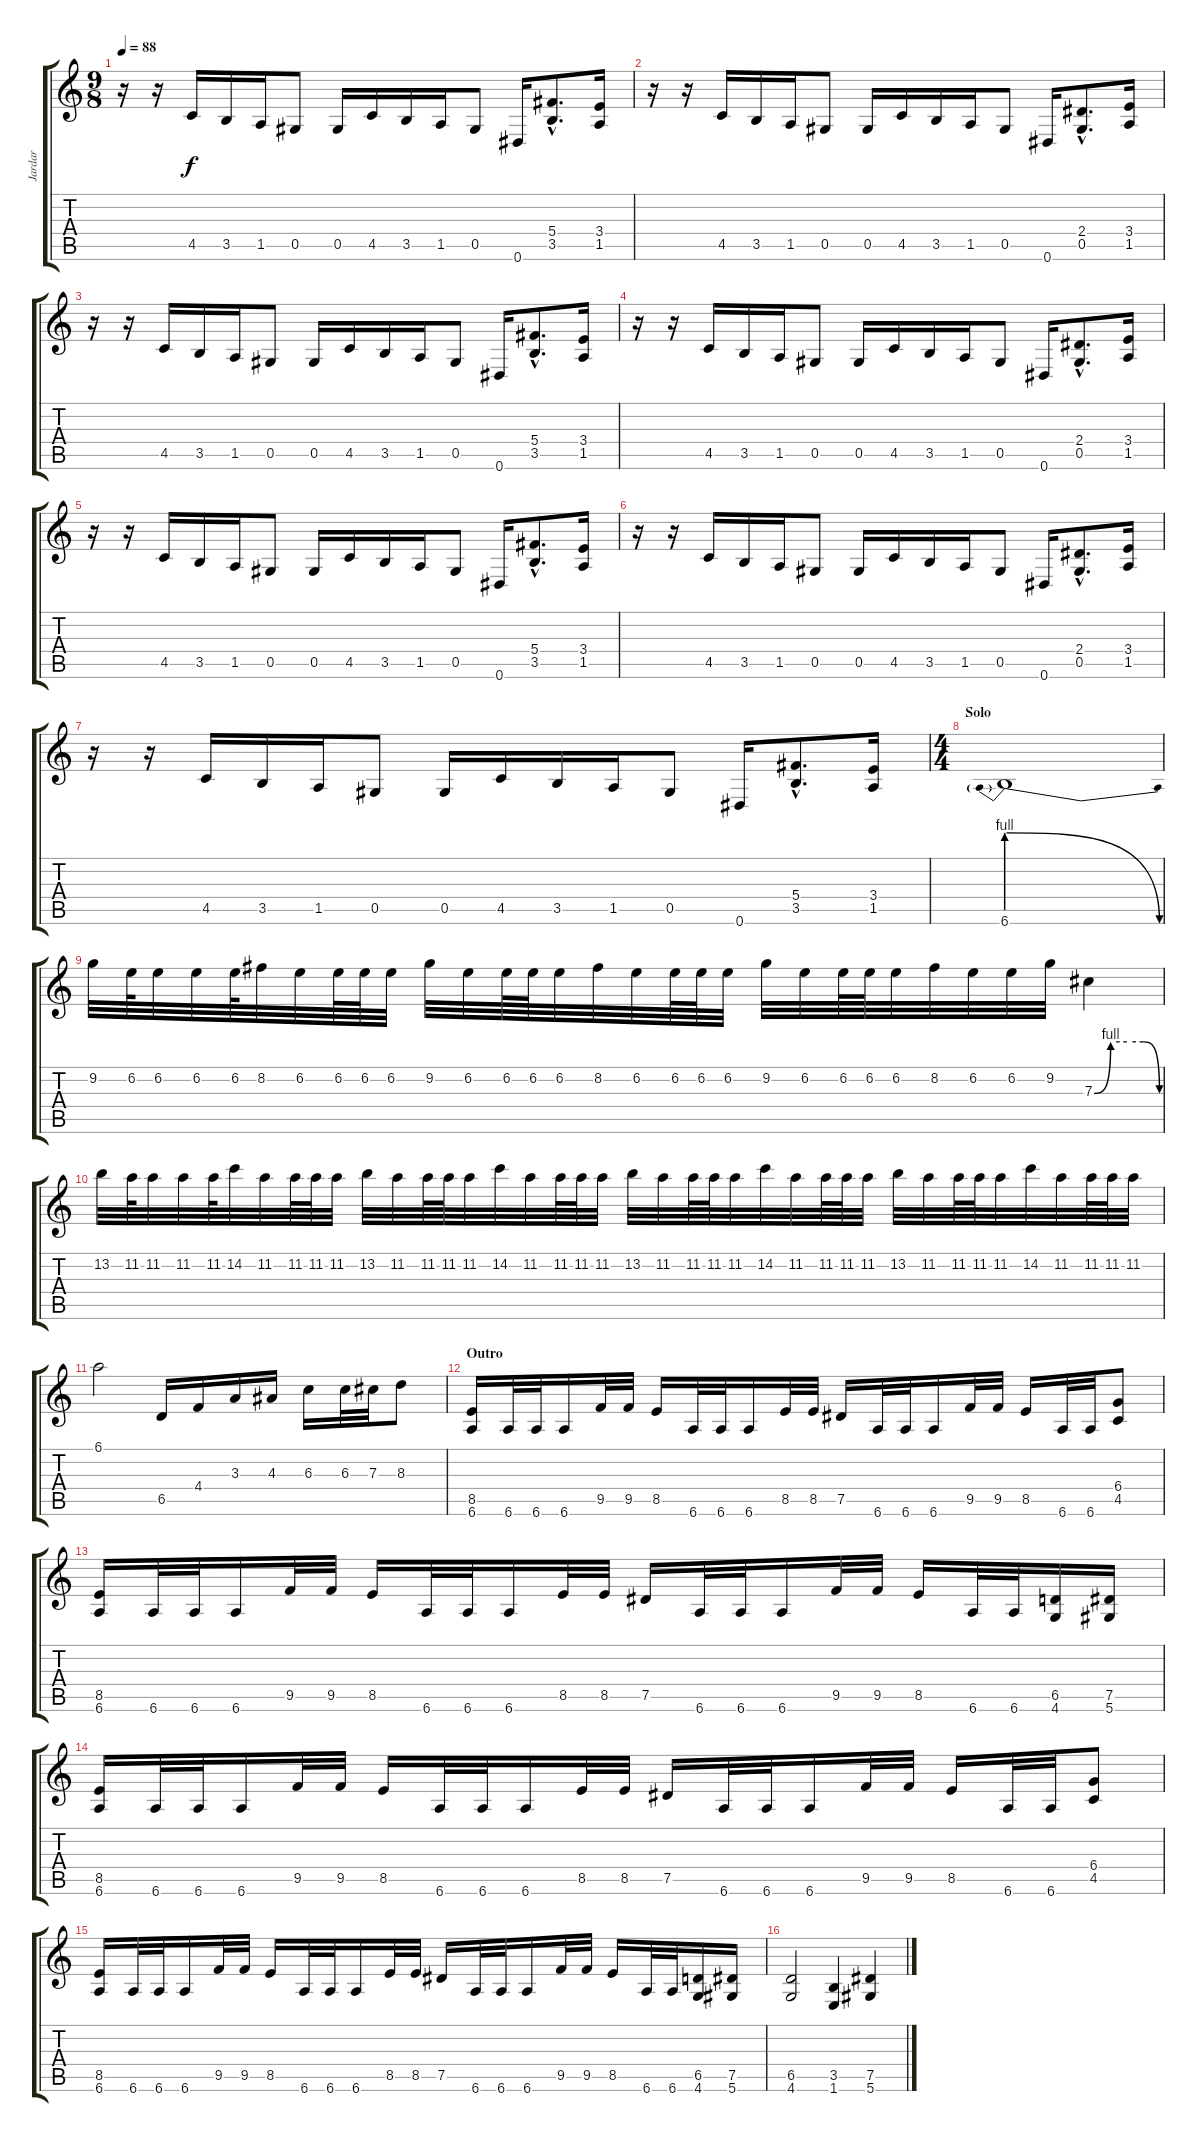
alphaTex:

\track ("Jardar" "Jardar") {instrument distortionguitar}
\staff {score tabs}
\tuning (Eb4 Bb3 Gb3 Db3 Ab2 Eb2) {hide}
\ts (9 8)
\tempo 88
\clef g2
\ks c
r.16{dy f} r.16 4.5.16 3.5.16 1.5.16 0.5.8 0.5.16 4.5.16 3.5.16 1.5.16 0.5.8 0.6.16 (5.4{hac} 3.5{hac}).8{d} (3.4 1.5).16 |
r.16 r.16 4.5.16 3.5.16 1.5.16 0.5.8 0.5.16 4.5.16 3.5.16 1.5.16 0.5.8 0.6.16 (2.4{hac} 0.5{hac}).8{d} (3.4 1.5).16 |
r.16 r.16 4.5.16 3.5.16 1.5.16 0.5.8 0.5.16 4.5.16 3.5.16 1.5.16 0.5.8 0.6.16 (5.4{hac} 3.5{hac}).8{d} (3.4 1.5).16 |
r.16 r.16 4.5.16 3.5.16 1.5.16 0.5.8 0.5.16 4.5.16 3.5.16 1.5.16 0.5.8 0.6.16 (2.4{hac} 0.5{hac}).8{d} (3.4 1.5).16 |
r.16 r.16 4.5.16 3.5.16 1.5.16 0.5.8 0.5.16 4.5.16 3.5.16 1.5.16 0.5.8 0.6.16 (5.4{hac} 3.5{hac}).8{d} (3.4 1.5).16 |
r.16 r.16 4.5.16 3.5.16 1.5.16 0.5.8 0.5.16 4.5.16 3.5.16 1.5.16 0.5.8 0.6.16 (2.4{hac} 0.5{hac}).8{d} (3.4 1.5).16 |
r.16 r.16 4.5.16 3.5.16 1.5.16 0.5.8 0.5.16 4.5.16 3.5.16 1.5.16 0.5.8 0.6.16 (5.4{hac} 3.5{hac}).8{d} (3.4 1.5).16 |
\ts (4 4)
\section ("" "Solo")
6.6{be (prebendrelease 0 4 60 0)}.1 |
9.2.32 6.2.64 6.2.32 6.2.32 6.2.64 8.2.32 6.2.32 6.2.64 6.2.64 6.2.32 9.2.32 6.2.32 6.2.64 6.2.64 6.2.32 8.2.32 6.2.32 6.2.64 6.2.64 6.2.32 9.2.32 6.2.32 6.2.64 6.2.64 6.2.32 8.2.32 6.2.32 6.2.32 9.2.32 7.3{be (custom 0 0 15 4 30 4 45 4 60 0)}.4 |
13.2.32 11.2.64 11.2.32 11.2.32 11.2.64 14.2.32 11.2.32 11.2.64 11.2.64 11.2.32 13.2.32 11.2.32 11.2.64 11.2.64 11.2.32 14.2.32 11.2.32 11.2.64 11.2.64 11.2.32 13.2.32 11.2.32 11.2.64 11.2.64 11.2.32 14.2.32 11.2.32 11.2.64 11.2.64 11.2.32 13.2.32 11.2.32 11.2.64 11.2.64 11.2.32 14.2.32 11.2.32 11.2.64 11.2.64 11.2.32 |
6.1.2 6.5.16 4.4.16 3.3.16 4.3.16 6.3.16 6.3.32 7.3.32 8.3.8 |
\section ("" "Outro")
(8.5 6.6).16 6.6.32 6.6.32 6.6.16 9.5.32 9.5.32 8.5.16 6.6.32 6.6.32 6.6.16 8.5.32 8.5.32 7.5.16 6.6.32 6.6.32 6.6.16 9.5.32 9.5.32 8.5.16 6.6.32 6.6.32 (6.4 4.5).8 |
(8.5 6.6).16 6.6.32 6.6.32 6.6.16 9.5.32 9.5.32 8.5.16 6.6.32 6.6.32 6.6.16 8.5.32 8.5.32 7.5.16 6.6.32 6.6.32 6.6.16 9.5.32 9.5.32 8.5.16 6.6.32 6.6.32 (6.5 4.6).16 (7.5 5.6).16 |
(8.5 6.6).16 6.6.32 6.6.32 6.6.16 9.5.32 9.5.32 8.5.16 6.6.32 6.6.32 6.6.16 8.5.32 8.5.32 7.5.16 6.6.32 6.6.32 6.6.16 9.5.32 9.5.32 8.5.16 6.6.32 6.6.32 (6.4 4.5).8 |
(8.5 6.6).16 6.6.32 6.6.32 6.6.16 9.5.32 9.5.32 8.5.16 6.6.32 6.6.32 6.6.16 8.5.32 8.5.32 7.5.16 6.6.32 6.6.32 6.6.16 9.5.32 9.5.32 8.5.16 6.6.32 6.6.32 (6.5 4.6).16 (7.5 5.6).16 |
(6.5 4.6).2 (3.5 1.6).4 (7.5 5.6).4
